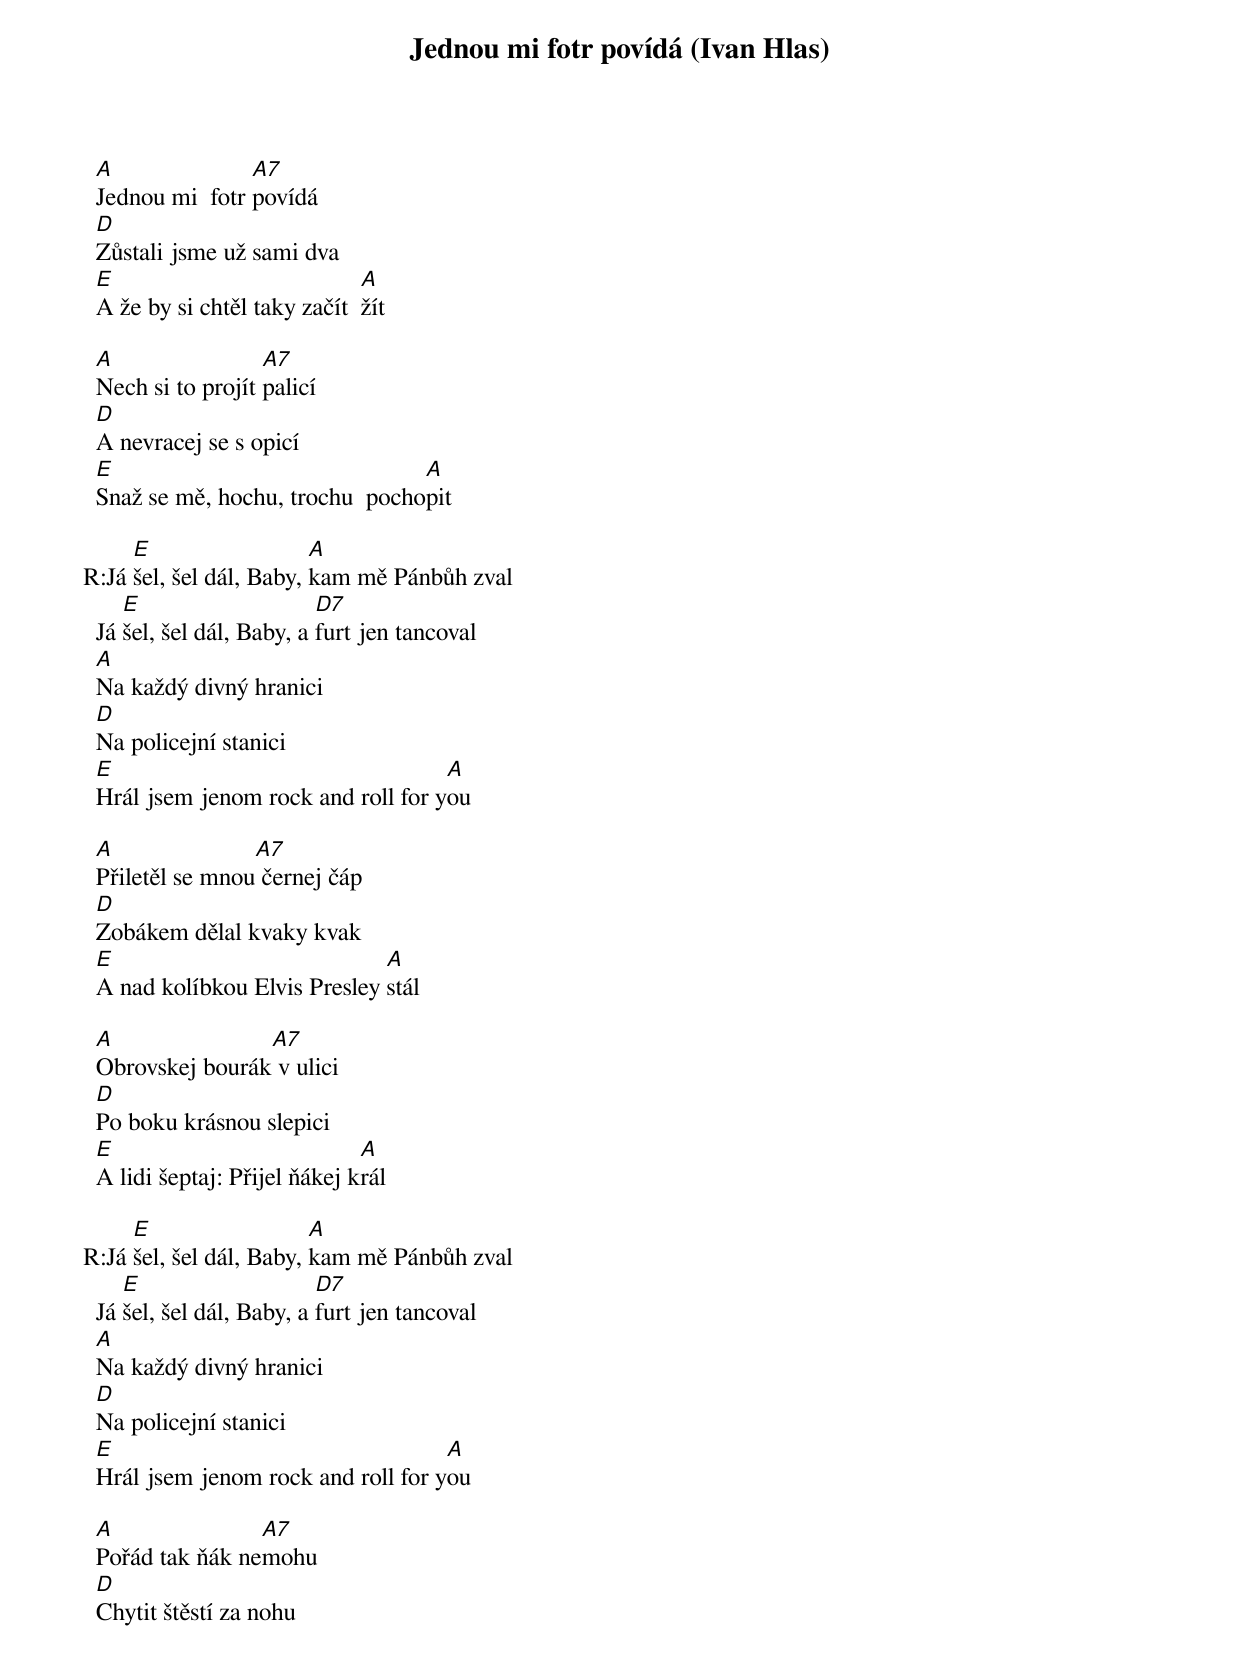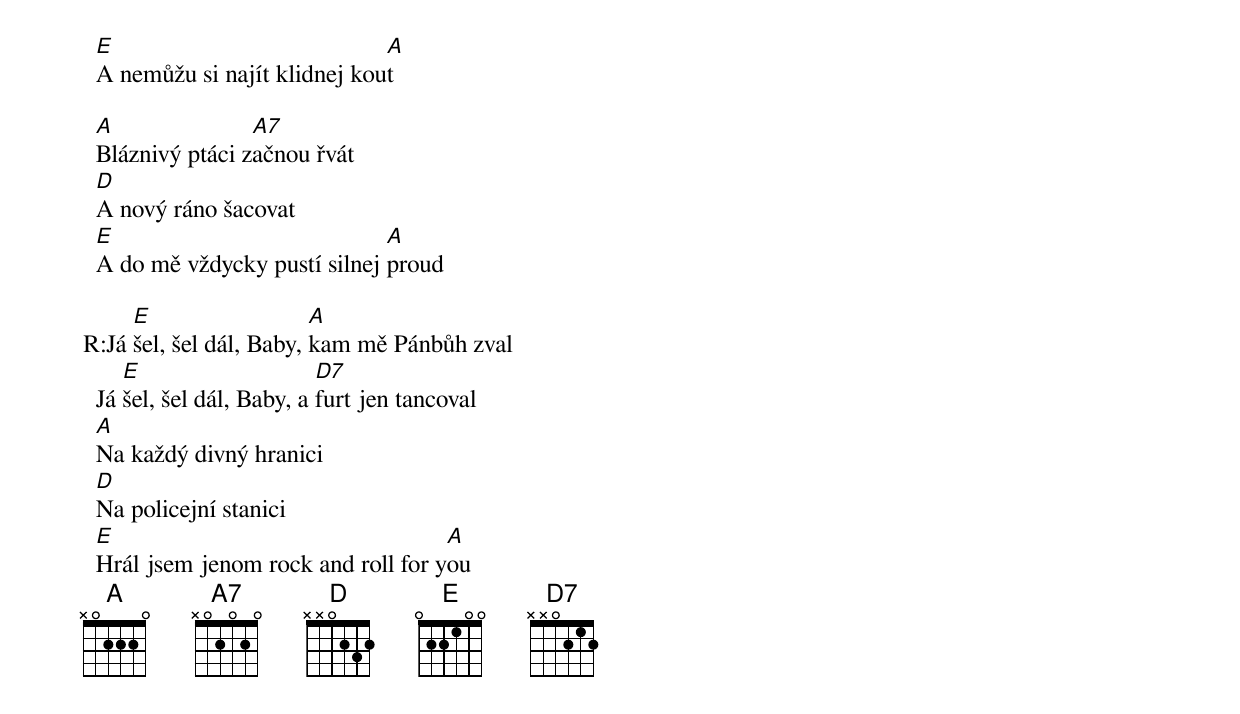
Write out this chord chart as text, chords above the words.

Jednou mi fotr povídá (Ivan Hlas)

  A               A7
  Jednou mi  fotr povídá
  D
  Zůstali jsme už sami dva
  E                            A
  A že by si chtěl taky začít  žít

  A                 A7
  Nech si to projít palicí
  D
  A nevracej se s opicí
  E                               A
  Snaž se mě, hochu, trochu  pochopit

     E                   A
R:Já šel, šel dál, Baby, kam mě Pánbůh zval
     E                     D7
  Já šel, šel dál, Baby, a furt jen tancoval
  A
  Na každý divný hranici
  D
  Na policejní stanici
  E                                  A
  Hrál jsem jenom rock and roll for you

  A               A7
  Přiletěl se mnou černej čáp
  D
  Zobákem dělal kvaky kvak
  E                            A
  A nad kolíbkou Elvis Presley stál

  A               A7
  Obrovskej bourák v ulici
  D
  Po boku krásnou slepici
  E                            A
  A lidi šeptaj: Přijel ňákej král

     E                   A
R:Já šel, šel dál, Baby, kam mě Pánbůh zval
     E                     D7
  Já šel, šel dál, Baby, a furt jen tancoval
  A
  Na každý divný hranici
  D
  Na policejní stanici
  E                                  A
  Hrál jsem jenom rock and roll for you

  A               A7
  Pořád tak ňák nemohu
  D
  Chytit štěstí za nohu
  E                            A
  A nemůžu si najít klidnej kout

  A               A7
  Bláznivý ptáci začnou řvát
  D
  A nový ráno šacovat
  E                            A
  A do mě vždycky pustí silnej proud

     E                   A
R:Já šel, šel dál, Baby, kam mě Pánbůh zval
     E                     D7
  Já šel, šel dál, Baby, a furt jen tancoval
  A
  Na každý divný hranici
  D
  Na policejní stanici
  E                                  A
  Hrál jsem jenom rock and roll for you
